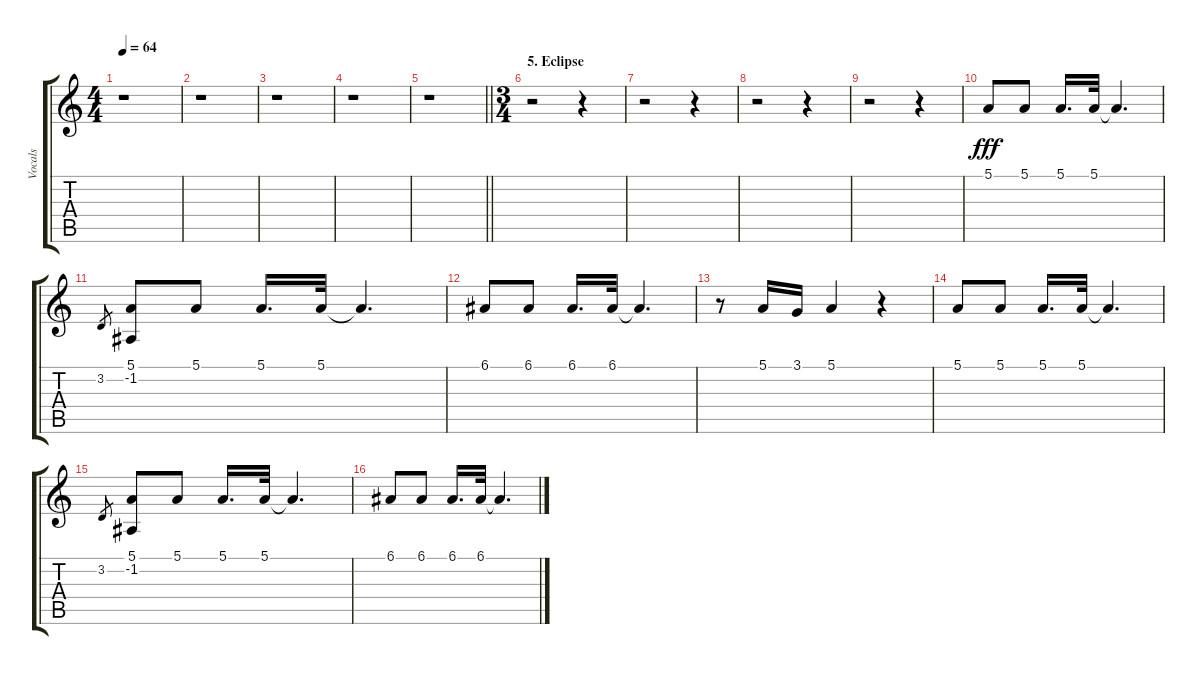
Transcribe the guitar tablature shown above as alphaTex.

\track ("Vocals" "Vocals") {instrument lead2sawtooth}
\staff {score tabs}
\tuning (E4 B3 G3 D3 A2 E2) {hide}
\ts (4 4)
\tempo 64
\clef g2
\ks c
r.1{dy fff} |
r.1 |
r.1 |
r.1 |
\barLineRight lightlight
r.1 |
\ts (3 4)
\section ("" "5. Eclipse")
r.2 r.4 |
r.2 r.4 |
r.2 r.4 |
r.2 r.4 |
5.1.8 5.1.8 5.1.16{d} 5.1.32 5.1{t}.4{d} |
3.2.8{gr} (5.1 -1.2).8 5.1.8 5.1.16{d} 5.1.32 5.1{t}.4{d} |
6.1.8 6.1.8 6.1.16{d} 6.1.32 6.1{t}.4{d} |
r.8 5.1.16 3.1.16 5.1.4 r.4 |
5.1.8 5.1.8 5.1.16{d} 5.1.32 5.1{t}.4{d} |
3.2.8{gr} (5.1 -1.2).8 5.1.8 5.1.16{d} 5.1.32 5.1{t}.4{d} |
6.1.8 6.1.8 6.1.16{d} 6.1.32 6.1{t}.4{d}
